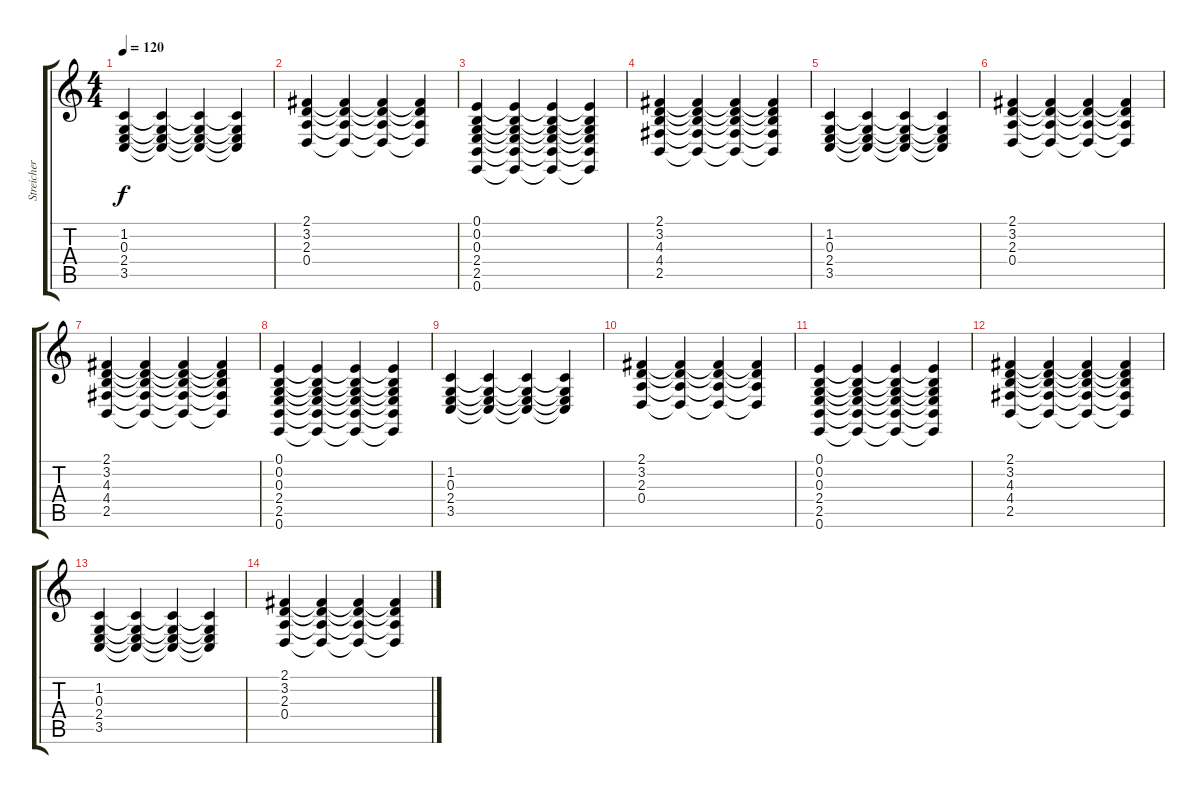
\track ("Streicher" "Streicher") {instrument stringensemble1}
\staff {score tabs}
\tuning (E4 B3 G3 D3 A2 E2) {hide}
\ts (4 4)
\tempo 120
\clef g2
\ks c
(1.2 0.3 2.4 3.5).4{dy f} (1.2{t} 0.3{t} 2.4{t} 3.5{t}).4 (1.2{t} 0.3{t} 2.4{t} 3.5{t}).4 (1.2{t} 0.3{t} 2.4{t} 3.5{t}).4 |
(2.1 3.2 2.3 0.4).4 (2.1{t} 3.2{t} 2.3{t} 0.4{t}).4 (2.1{t} 3.2{t} 2.3{t} 0.4{t}).4 (2.1{t} 3.2{t} 2.3{t} 0.4{t}).4 |
(0.1 0.2 0.3 2.4 2.5 0.6).4 (0.1{t} 0.2{t} 0.3{t} 2.4{t} 2.5{t} 0.6{t}).4 (0.1{t} 0.2{t} 0.3{t} 2.4{t} 2.5{t} 0.6{t}).4 (0.1{t} 0.2{t} 0.3{t} 2.4{t} 2.5{t} 0.6{t}).4 |
(2.1 3.2 4.3 4.4 2.5).4 (2.1{t} 3.2{t} 4.3{t} 4.4{t} 2.5{t}).4 (2.1{t} 3.2{t} 4.3{t} 4.4{t} 2.5{t}).4 (2.1{t} 3.2{t} 4.3{t} 4.4{t} 2.5{t}).4 |
(1.2 0.3 2.4 3.5).4 (1.2{t} 0.3{t} 2.4{t} 3.5{t}).4 (1.2{t} 0.3{t} 2.4{t} 3.5{t}).4 (1.2{t} 0.3{t} 2.4{t} 3.5{t}).4 |
(2.1 3.2 2.3 0.4).4 (2.1{t} 3.2{t} 2.3{t} 0.4{t}).4 (2.1{t} 3.2{t} 2.3{t} 0.4{t}).4 (2.1{t} 3.2{t} 2.3{t} 0.4{t}).4 |
(2.1 3.2 4.3 4.4 2.5).4 (2.1{t} 3.2{t} 4.3{t} 4.4{t} 2.5{t}).4 (2.1{t} 3.2{t} 4.3{t} 4.4{t} 2.5{t}).4 (2.1{t} 3.2{t} 4.3{t} 4.4{t} 2.5{t}).4 |
(0.1 0.2 0.3 2.4 2.5 0.6).4 (0.1{t} 0.2{t} 0.3{t} 2.4{t} 2.5{t} 0.6{t}).4 (0.1{t} 0.2{t} 0.3{t} 2.4{t} 2.5{t} 0.6{t}).4 (0.1{t} 0.2{t} 0.3{t} 2.4{t} 2.5{t} 0.6{t}).4 |
(1.2 0.3 2.4 3.5).4 (1.2{t} 0.3{t} 2.4{t} 3.5{t}).4 (1.2{t} 0.3{t} 2.4{t} 3.5{t}).4 (1.2{t} 0.3{t} 2.4{t} 3.5{t}).4 |
(2.1 3.2 2.3 0.4).4 (2.1{t} 3.2{t} 2.3{t} 0.4{t}).4 (2.1{t} 3.2{t} 2.3{t} 0.4{t}).4 (2.1{t} 3.2{t} 2.3{t} 0.4{t}).4 |
(0.1 0.2 0.3 2.4 2.5 0.6).4 (0.1{t} 0.2{t} 0.3{t} 2.4{t} 2.5{t} 0.6{t}).4 (0.1{t} 0.2{t} 0.3{t} 2.4{t} 2.5{t} 0.6{t}).4 (0.1{t} 0.2{t} 0.3{t} 2.4{t} 2.5{t} 0.6{t}).4 |
(2.1 3.2 4.3 4.4 2.5).4 (2.1{t} 3.2{t} 4.3{t} 4.4{t} 2.5{t}).4 (2.1{t} 3.2{t} 4.3{t} 4.4{t} 2.5{t}).4 (2.1{t} 3.2{t} 4.3{t} 4.4{t} 2.5{t}).4 |
(1.2 0.3 2.4 3.5).4 (1.2{t} 0.3{t} 2.4{t} 3.5{t}).4 (1.2{t} 0.3{t} 2.4{t} 3.5{t}).4 (1.2{t} 0.3{t} 2.4{t} 3.5{t}).4 |
(2.1 3.2 2.3 0.4).4 (2.1{t} 3.2{t} 2.3{t} 0.4{t}).4 (2.1{t} 3.2{t} 2.3{t} 0.4{t}).4 (2.1{t} 3.2{t} 2.3{t} 0.4{t}).4
